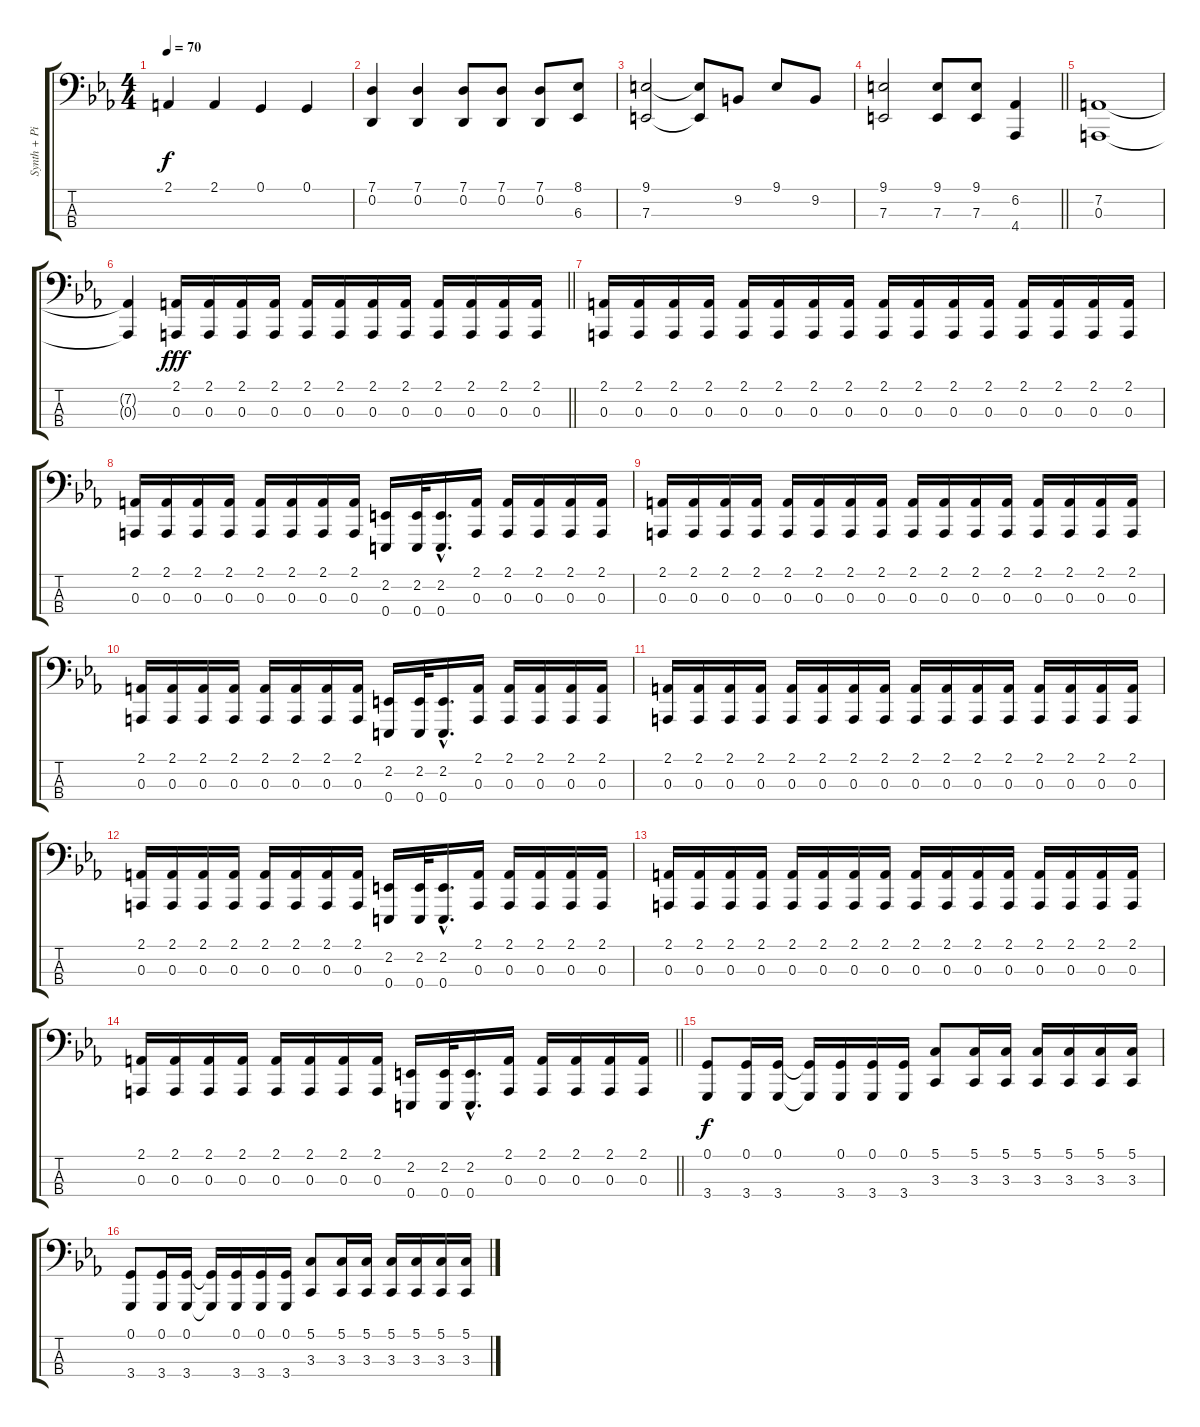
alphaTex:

\track ("Synth + Piano LH - Elton John" "Synth + Pi") {instrument acousticgrandpiano}
\staff {score tabs}
\tuning (G2 D2 A1 E1) {hide}
\ts (4 4)
\tempo 70
\clef f4
\ks cminor
2.1.4{dy f} 2.1.4 0.1.4 0.1.4 |
(7.1 0.2).4 (7.1 0.2).4 (7.1 0.2).8 (7.1 0.2).8 (7.1 0.2).8 (8.1 6.3).8 |
(9.1 7.3).2 (9.1{t} 7.3{t}).8 9.2.8 9.1.8 9.2.8 |
\barLineRight lightlight
(9.1 7.3).2 (9.1 7.3).8 (9.1 7.3).8 (6.2 4.4).4 |
(7.2 0.3).1 |
\barLineRight lightlight
(7.2{t} 0.3{t}).4{volume 13} (2.1 0.3).16{dy fff} (2.1 0.3).16 (2.1 0.3).16 (2.1 0.3).16 (2.1 0.3).16 (2.1 0.3).16 (2.1 0.3).16 (2.1 0.3).16 (2.1 0.3).16 (2.1 0.3).16 (2.1 0.3).16 (2.1 0.3).16 |
(2.1 0.3).16 (2.1 0.3).16 (2.1 0.3).16 (2.1 0.3).16 (2.1 0.3).16 (2.1 0.3).16 (2.1 0.3).16 (2.1 0.3).16 (2.1 0.3).16 (2.1 0.3).16 (2.1 0.3).16 (2.1 0.3).16 (2.1 0.3).16 (2.1 0.3).16 (2.1 0.3).16 (2.1 0.3).16 |
(2.1 0.3).16 (2.1 0.3).16 (2.1 0.3).16 (2.1 0.3).16 (2.1 0.3).16 (2.1 0.3).16 (2.1 0.3).16 (2.1 0.3).16 (2.2 0.4).16 (2.2 0.4).32 (2.2{hac} 0.4{hac}).16{d} (2.1 0.3).16 (2.1 0.3).16 (2.1 0.3).16 (2.1 0.3).16 (2.1 0.3).16 |
(2.1 0.3).16 (2.1 0.3).16 (2.1 0.3).16 (2.1 0.3).16 (2.1 0.3).16 (2.1 0.3).16 (2.1 0.3).16 (2.1 0.3).16 (2.1 0.3).16 (2.1 0.3).16 (2.1 0.3).16 (2.1 0.3).16 (2.1 0.3).16 (2.1 0.3).16 (2.1 0.3).16 (2.1 0.3).16 |
(2.1 0.3).16 (2.1 0.3).16 (2.1 0.3).16 (2.1 0.3).16 (2.1 0.3).16 (2.1 0.3).16 (2.1 0.3).16 (2.1 0.3).16 (2.2 0.4).16 (2.2 0.4).32 (2.2{hac} 0.4{hac}).16{d} (2.1 0.3).16 (2.1 0.3).16 (2.1 0.3).16 (2.1 0.3).16 (2.1 0.3).16 |
(2.1 0.3).16 (2.1 0.3).16 (2.1 0.3).16 (2.1 0.3).16 (2.1 0.3).16 (2.1 0.3).16 (2.1 0.3).16 (2.1 0.3).16 (2.1 0.3).16 (2.1 0.3).16 (2.1 0.3).16 (2.1 0.3).16 (2.1 0.3).16 (2.1 0.3).16 (2.1 0.3).16 (2.1 0.3).16 |
(2.1 0.3).16 (2.1 0.3).16 (2.1 0.3).16 (2.1 0.3).16 (2.1 0.3).16 (2.1 0.3).16 (2.1 0.3).16 (2.1 0.3).16 (2.2 0.4).16 (2.2 0.4).32 (2.2{hac} 0.4{hac}).16{d} (2.1 0.3).16 (2.1 0.3).16 (2.1 0.3).16 (2.1 0.3).16 (2.1 0.3).16 |
(2.1 0.3).16 (2.1 0.3).16 (2.1 0.3).16 (2.1 0.3).16 (2.1 0.3).16 (2.1 0.3).16 (2.1 0.3).16 (2.1 0.3).16 (2.1 0.3).16 (2.1 0.3).16 (2.1 0.3).16 (2.1 0.3).16 (2.1 0.3).16 (2.1 0.3).16 (2.1 0.3).16 (2.1 0.3).16 |
\barLineRight lightlight
(2.1 0.3).16 (2.1 0.3).16 (2.1 0.3).16 (2.1 0.3).16 (2.1 0.3).16 (2.1 0.3).16 (2.1 0.3).16 (2.1 0.3).16 (2.2 0.4).16 (2.2 0.4).32 (2.2{hac} 0.4{hac}).16{d} (2.1 0.3).16 (2.1 0.3).16 (2.1 0.3).16 (2.1 0.3).16 (2.1 0.3).16 |
(0.1 3.4).8{dy f} (0.1 3.4).16 (0.1 3.4).16 (0.1{t} 3.4{t}).16 (0.1 3.4).16 (0.1 3.4).16 (0.1 3.4).16 (5.1 3.3).8 (5.1 3.3).16 (5.1 3.3).16 (5.1 3.3).16 (5.1 3.3).16 (5.1 3.3).16 (5.1 3.3).16 |
(0.1 3.4).8 (0.1 3.4).16 (0.1 3.4).16 (0.1{t} 3.4{t}).16 (0.1 3.4).16 (0.1 3.4).16 (0.1 3.4).16 (5.1 3.3).8 (5.1 3.3).16 (5.1 3.3).16 (5.1 3.3).16 (5.1 3.3).16 (5.1 3.3).16 (5.1 3.3).16
